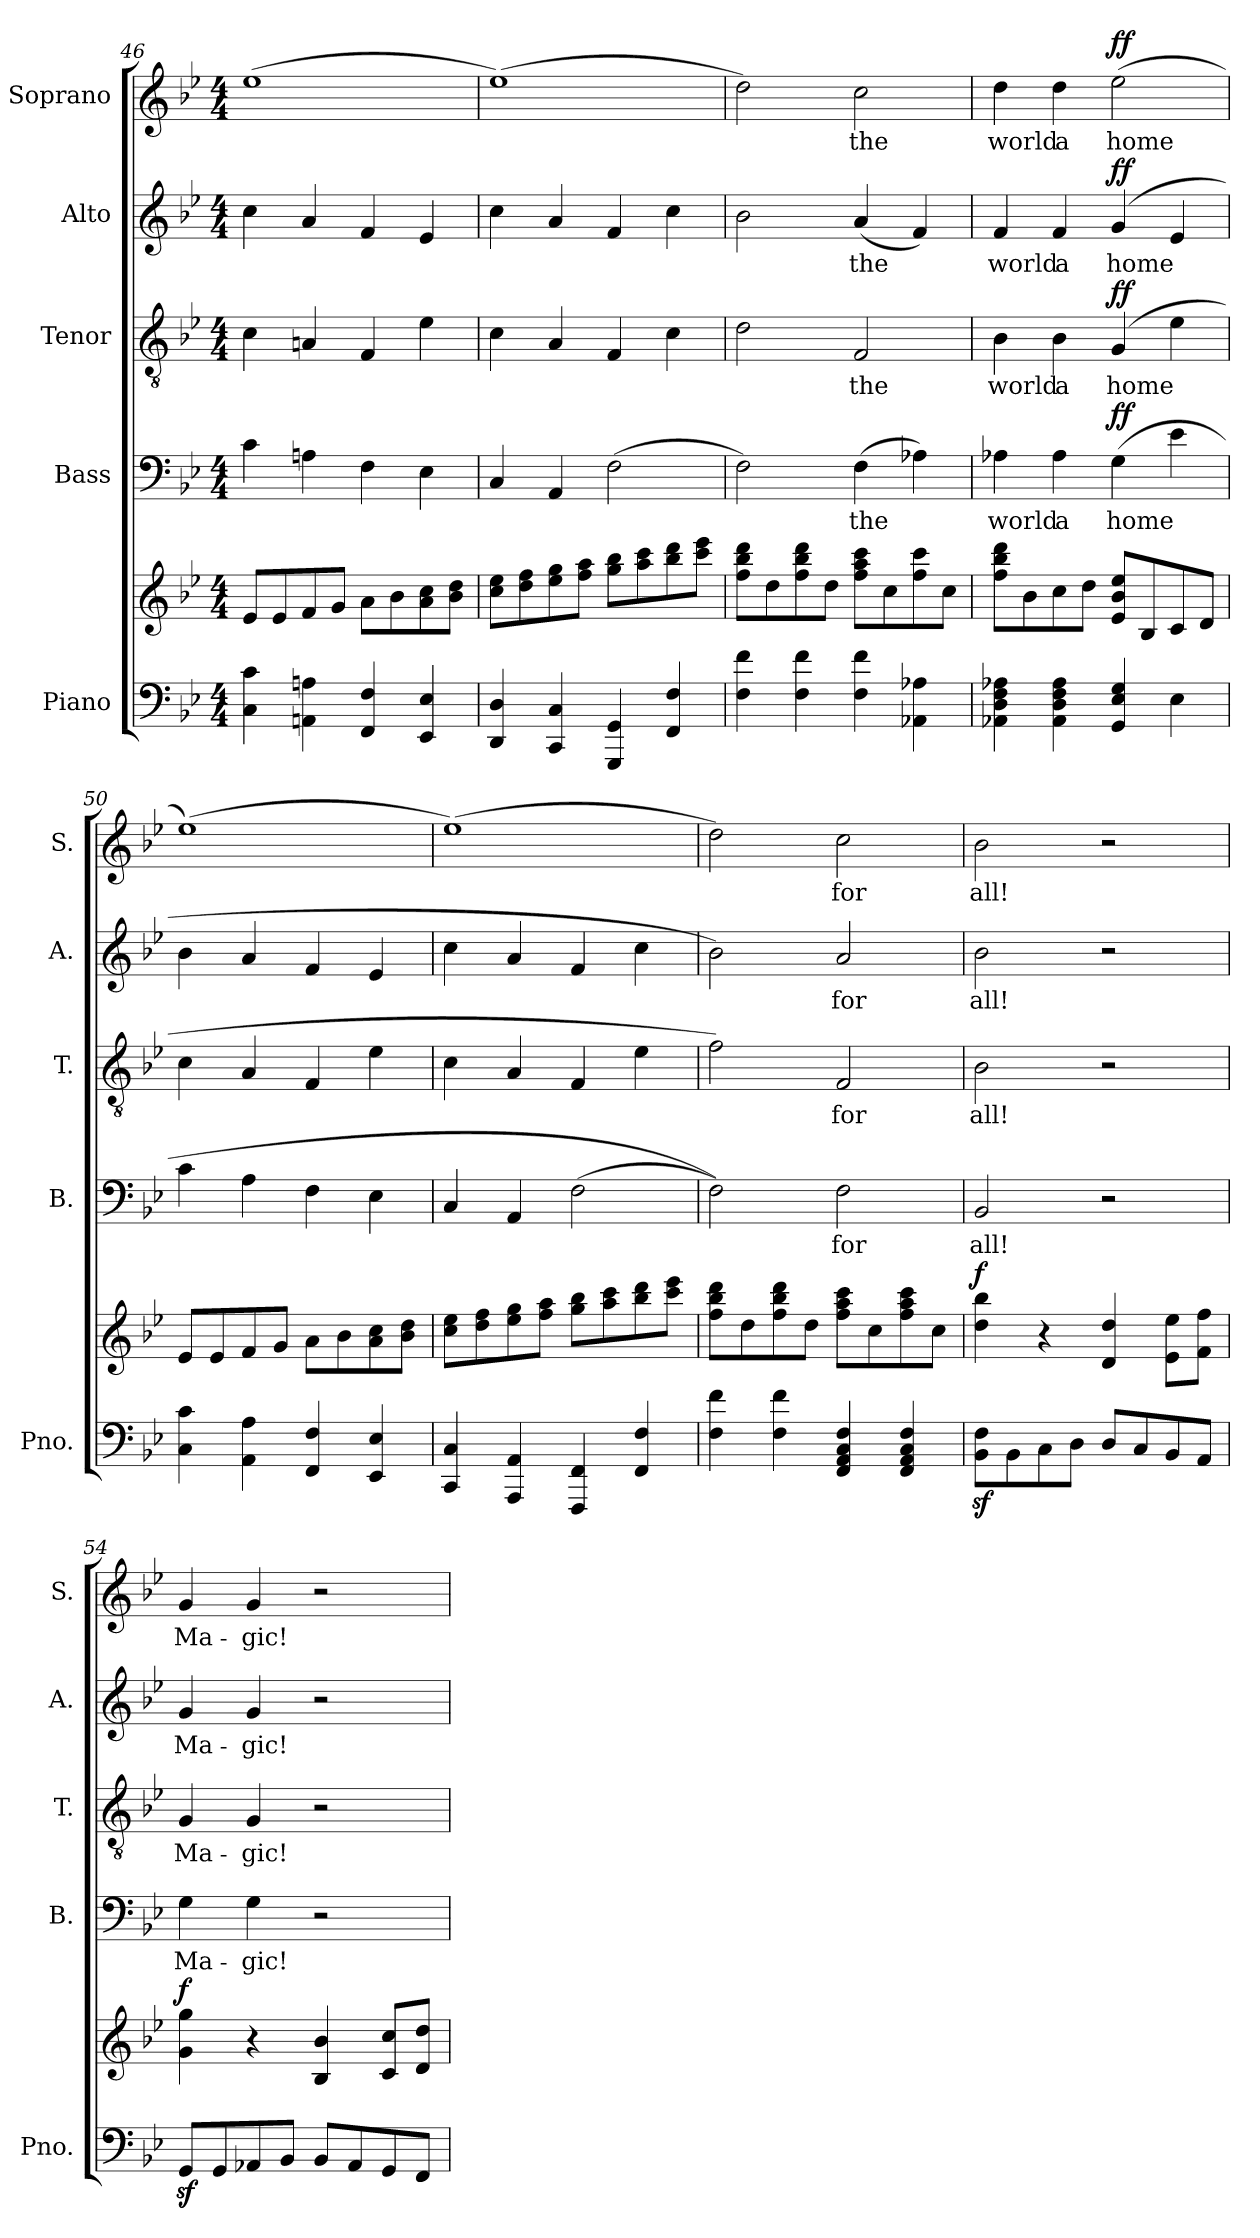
**kern	**kern	**dynam	**kern	**text	**dynam	**kern	**text	**dynam	**kern	**text	**dynam	**kern	**text	**dynam
*part5	*part5	*part5	*part4	*part4	*part4	*part3	*part3	*part3	*part2	*part2	*part2	*part1	*part1	*part1
*staff6	*staff5	*staff5/6	*staff4	*staff4	*staff4	*staff3	*staff3	*staff3	*staff2	*staff2	*staff2	*staff1	*staff1	*staff1
*I"Piano	*	*	*I"Bass	*	*	*I"Tenor	*	*	*I"Alto	*	*	*I"Soprano	*	*
*I'Pno.	*	*	*I'B.	*	*	*I'T.	*	*	*I'A.	*	*	*I'S.	*	*
*clefF4	*clefG2	*	*clefF4	*	*	*clefGv2	*	*	*clefG2	*	*	*clefG2	*	*
*k[b-e-]	*k[b-e-]	*	*k[b-e-]	*	*	*k[b-e-]	*	*	*k[b-e-]	*	*	*k[b-e-]	*	*
*M4/4	*M4/4	*	*M4/4	*	*	*M4/4	*	*	*M4/4	*	*	*M4/4	*	*
=46	=46	=46	=46	=46	=46	=46	=46	=46	=46	=46	=46	=46	=46	=46
4C\ 4c\	8e-/L	.	4c\	.	.	4c\	.	.	4cc\	.	.	(>1ee-	.	.
.	8e-/	.	.	.	.	.	.	.	.	.	.	.	.	.
4AAn\ 4An\	8f/	.	4An\	.	.	4An/	.	.	4a/	.	.	.	.	.
.	8g/J	.	.	.	.	.	.	.	.	.	.	.	.	.
4FF/ 4F/	8a\L	.	4F\	.	.	4F/	.	.	4f/	.	.	.	.	.
.	8b-\	.	.	.	.	.	.	.	.	.	.	.	.	.
4EE-/ 4E-/	8a\ 8cc\	.	4E-\	.	.	4e-\	.	.	4e-/	.	.	.	.	.
.	8b-\ 8dd\J	.	.	.	.	.	.	.	.	.	.	.	.	.
=47	=47	=47	=47	=47	=47	=47	=47	=47	=47	=47	=47	=47	=47	=47
4DD/ 4D/	8cc\ 8ee-\L	.	4C/	.	.	4c\	.	.	4cc\	.	.	(>1ee-)	.	.
.	8dd\ 8ff\	.	.	.	.	.	.	.	.	.	.	.	.	.
4CC/ 4C/	8ee-\ 8gg\	.	4AA/	.	.	4A/	.	.	4a/	.	.	.	.	.
.	8ff\ 8aa\J	.	.	.	.	.	.	.	.	.	.	.	.	.
4GGG/ 4GG/	8gg\ 8bb-\L	.	(>2F\	.	.	4F/	.	.	4f/	.	.	.	.	.
.	8aa\ 8ccc\	.	.	.	.	.	.	.	.	.	.	.	.	.
4FF/ 4F/	8bb-\ 8ddd\	.	.	.	.	4c\	.	.	4cc\	.	.	.	.	.
.	8ccc\ 8eee-\J	.	.	.	.	.	.	.	.	.	.	.	.	.
=48	=48	=48	=48	=48	=48	=48	=48	=48	=48	=48	=48	=48	=48	=48
4F\ 4f\	8ff\ 8bb-\ 8ddd\L	.	2F\)	.	.	2d\	.	.	2b-\	.	.	2dd\)	.	.
.	8dd\	.	.	.	.	.	.	.	.	.	.	.	.	.
4F\ 4f\	8ff\ 8bb-\ 8ddd\	.	.	.	.	.	.	.	.	.	.	.	.	.
.	8dd\J	.	.	.	.	.	.	.	.	.	.	.	.	.
!	!	!	!	!LO:LY:b	!	!	!LO:LY:b	!	!	!LO:LY:b	!	!	!LO:LY:b	!
4F\ 4f\	8ff\ 8aa\ 8ccc\L	.	(>4F\	the	.	2F/	the	.	(<4a/	the	.	2cc\	the	.
.	8cc\	.	.	.	.	.	.	.	.	.	.	.	.	.
4AA-X\ 4A-X\	8ff\ 8ccc\	.	4A-X\)	.	.	.	.	.	4f/)	.	.	.	.	.
.	8cc\J	.	.	.	.	.	.	.	.	.	.	.	.	.
=49	=49	=49	=49	=49	=49	=49	=49	=49	=49	=49	=49	=49	=49	=49
!	!	!	!	!LO:LY:b	!	!	!LO:LY:b	!	!	!LO:LY:b	!	!	!LO:LY:b	!
4AA-X\ 4D\ 4F\ 4A-X\	8ff\ 8bb-\ 8ddd\L	.	4A-X\	world	.	4B-\	world	.	4f/	world	.	4dd\	world	.
.	8b-\	.	.	.	.	.	.	.	.	.	.	.	.	.
!	!	!	!	!LO:LY:b	!	!	!LO:LY:b	!	!	!LO:LY:b	!	!	!LO:LY:b	!
4AA-\ 4D\ 4F\ 4A-\	8cc\	.	4A-\	a	.	4B-\	a	.	4f/	a	.	4dd\	a	.
.	8dd\J	.	.	.	.	.	.	.	.	.	.	.	.	.
!	!	!	!	!LO:LY:b	!LO:DY:a	!	!LO:LY:b	!LO:DY:a	!	!LO:LY:b	!LO:DY:a	!	!LO:LY:b	!LO:DY:a
4GG/ 4E-/ 4G/	8e-/ 8b-/ 8ee-/L	.	(>4G\	home	ff	(>4G/	home	ff	(>4g/	home	ff	(>2ee-\	home	ff
.	8B-/	.	.	.	.	.	.	.	.	.	.	.	.	.
4E-\	8c/	.	4e-\	.	.	4e-\	.	.	4e-/	.	.	.	.	.
.	8d/J	.	.	.	.	.	.	.	.	.	.	.	.	.
=50	=50	=50	=50	=50	=50	=50	=50	=50	=50	=50	=50	=50	=50	=50
4C\ 4c\	8e-/L	.	4c\	.	.	4c\	.	.	4b-\	.	.	(>1ee-)	.	.
.	8e-/	.	.	.	.	.	.	.	.	.	.	.	.	.
4AA\ 4A\	8f/	.	4A\	.	.	4A/	.	.	4a/	.	.	.	.	.
.	8g/J	.	.	.	.	.	.	.	.	.	.	.	.	.
4FF/ 4F/	8a\L	.	4F\	.	.	4F/	.	.	4f/	.	.	.	.	.
.	8b-\	.	.	.	.	.	.	.	.	.	.	.	.	.
4EE-/ 4E-/	8a\ 8cc\	.	4E-\	.	.	4e-\	.	.	4e-/	.	.	.	.	.
.	8b-\ 8dd\J	.	.	.	.	.	.	.	.	.	.	.	.	.
=51	=51	=51	=51	=51	=51	=51	=51	=51	=51	=51	=51	=51	=51	=51
4CC/ 4C/	8cc\ 8ee-\L	.	4C/	.	.	4c\	.	.	4cc\	.	.	(>1ee-)	.	.
.	8dd\ 8ff\	.	.	.	.	.	.	.	.	.	.	.	.	.
4AAA/ 4AA/	8ee-\ 8gg\	.	4AA/	.	.	4A/	.	.	4a/	.	.	.	.	.
.	8ff\ 8aa\J	.	.	.	.	.	.	.	.	.	.	.	.	.
4FFF/ 4FF/	8gg\ 8bb-\L	.	(>2F\	.	.	4F/	.	.	4f/	.	.	.	.	.
.	8aa\ 8ccc\	.	.	.	.	.	.	.	.	.	.	.	.	.
4FF/ 4F/	8bb-\ 8ddd\	.	.	.	.	4e-\	.	.	4cc\	.	.	.	.	.
.	8ccc\ 8eee-\J	.	.	.	.	.	.	.	.	.	.	.	.	.
=52	=52	=52	=52	=52	=52	=52	=52	=52	=52	=52	=52	=52	=52	=52
4F\ 4f\	8ff\ 8bb-\ 8ddd\L	.	2F\))	.	.	2f\)	.	.	2b-\)	.	.	2dd\)	.	.
.	8dd\	.	.	.	.	.	.	.	.	.	.	.	.	.
4F\ 4f\	8ff\ 8bb-\ 8ddd\	.	.	.	.	.	.	.	.	.	.	.	.	.
.	8dd\J	.	.	.	.	.	.	.	.	.	.	.	.	.
!	!	!	!	!LO:LY:b	!	!	!LO:LY:b	!	!	!LO:LY:b	!	!	!LO:LY:b	!
4FF/ 4AA/ 4C/ 4F/	8ff\ 8aa\ 8ccc\L	.	2F\	for	.	2F/	for	.	2a/	for	.	2cc\	for	.
.	8cc\	.	.	.	.	.	.	.	.	.	.	.	.	.
4FF/ 4AA/ 4C/ 4F/	8ff\ 8aa\ 8ccc\	.	.	.	.	.	.	.	.	.	.	.	.	.
.	8cc\J	.	.	.	.	.	.	.	.	.	.	.	.	.
=53	=53	=53	=53	=53	=53	=53	=53	=53	=53	=53	=53	=53	=53	=53
!	!	!LO:DY:a	!	!LO:LY:b	!	!	!LO:LY:b	!	!	!LO:LY:b	!	!	!LO:LY:b	!
8BB-\z> 8F\z>L	4dd\ 4bb-\	f	2BB-/	all!	.	2B-\	all!	.	2b-\	all!	.	2b-\	all!	.
8BB-\	.	.	.	.	.	.	.	.	.	.	.	.	.	.
8C\	4r	.	.	.	.	.	.	.	.	.	.	.	.	.
8D\J	.	.	.	.	.	.	.	.	.	.	.	.	.	.
8D/L	4d/ 4dd/	.	2r	.	.	2r	.	.	2r	.	.	2r	.	.
8C/	.	.	.	.	.	.	.	.	.	.	.	.	.	.
8BB-/	8e-\ 8ee-\L	.	.	.	.	.	.	.	.	.	.	.	.	.
8AA/J	8f\ 8ff\J	.	.	.	.	.	.	.	.	.	.	.	.	.
=54	=54	=54	=54	=54	=54	=54	=54	=54	=54	=54	=54	=54	=54	=54
!	!	!LO:DY:a	!	!LO:LY:b	!	!	!LO:LY:b	!	!	!LO:LY:b	!	!	!LO:LY:b	!
8GGz>/L	4g\ 4gg\	f	4G\	Ma-	.	4G/	Ma-	.	4g/	Ma-	.	4g/	Ma-	.
8GG/	.	.	.	.	.	.	.	.	.	.	.	.	.	.
!	!	!	!	!LO:LY:b	!	!	!LO:LY:b	!	!	!LO:LY:b	!	!	!LO:LY:b	!
8AA-X/	4r	.	4G\	-gic!	.	4G/	-gic!	.	4g/	-gic!	.	4g/	-gic!	.
8BB-/J	.	.	.	.	.	.	.	.	.	.	.	.	.	.
8BB-/L	4B-/ 4b-/	.	2r	.	.	2r	.	.	2r	.	.	2r	.	.
8AA-/	.	.	.	.	.	.	.	.	.	.	.	.	.	.
8GG/	8c/ 8cc/L	.	.	.	.	.	.	.	.	.	.	.	.	.
8FF/J	8d/ 8dd/J	.	.	.	.	.	.	.	.	.	.	.	.	.
=	=	=	=	=	=	=	=	=	=	=	=	=	=	=
*-	*-	*-	*-	*-	*-	*-	*-	*-	*-	*-	*-	*-	*-	*-
